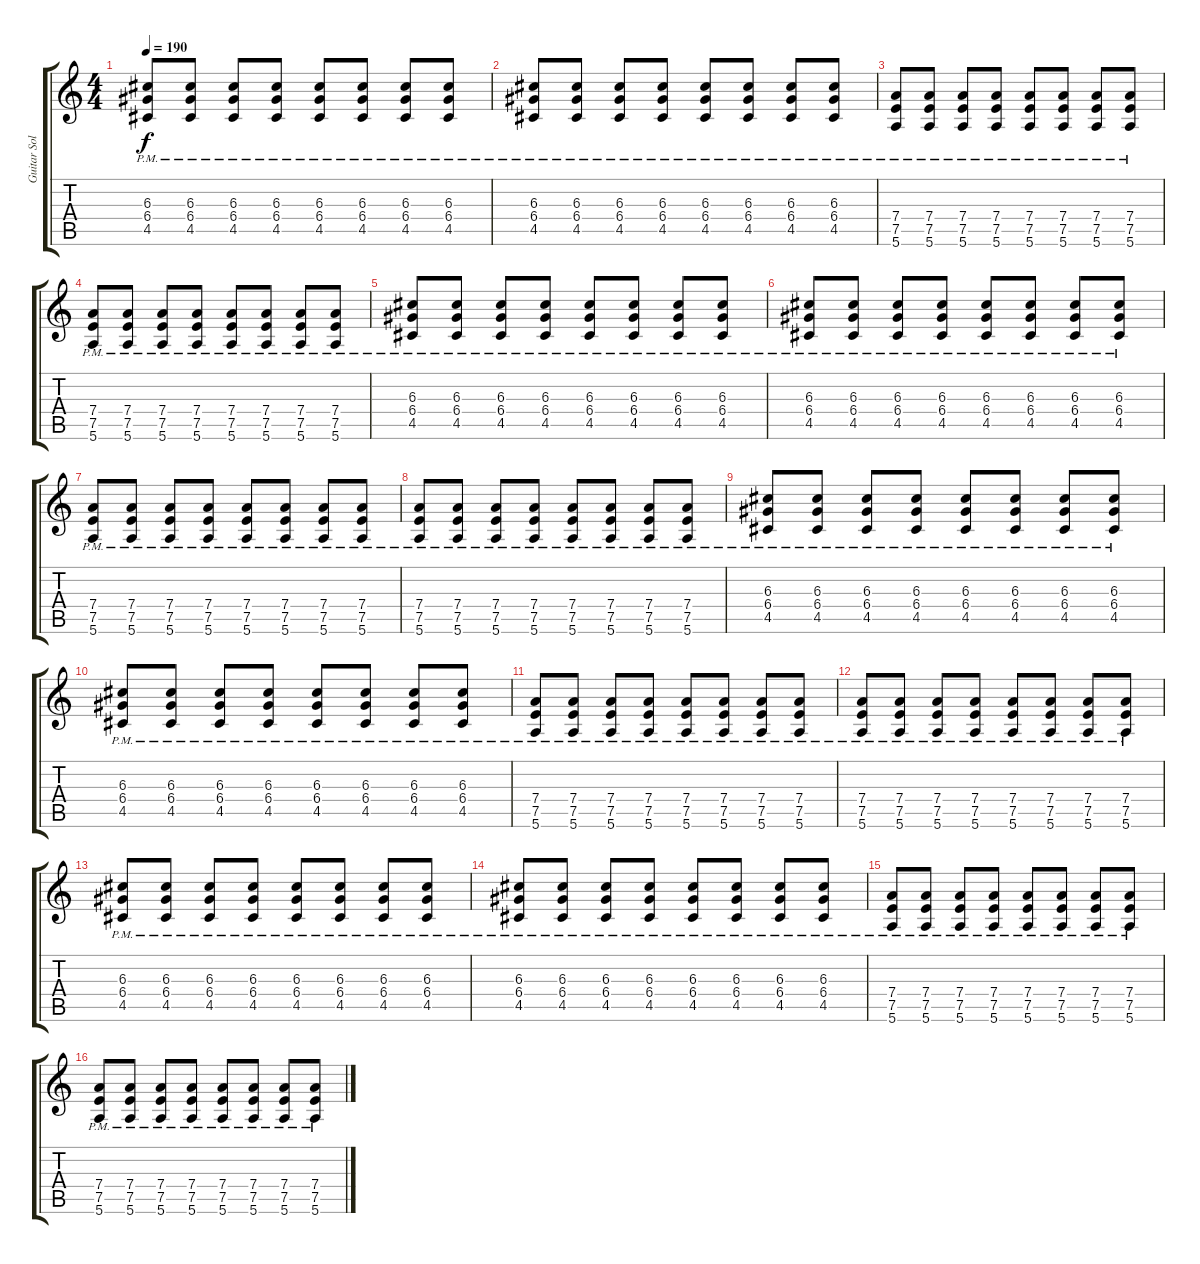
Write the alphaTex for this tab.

\track ("Guitar Solo" "Guitar Sol") {instrument overdrivenguitar}
\staff {score tabs}
\tuning (E4 B3 G3 D3 A2 E2) {hide}
\ts (4 4)
\tempo 190
\clef g2
\ks c
(6.3{pm} 6.4{pm} 4.5{pm}).8{dy f} (6.3{pm} 6.4{pm} 4.5{pm}).8 (6.3{pm} 6.4{pm} 4.5{pm}).8 (6.3{pm} 6.4{pm} 4.5{pm}).8 (6.3{pm} 6.4{pm} 4.5{pm}).8 (6.3{pm} 6.4{pm} 4.5{pm}).8 (6.3{pm} 6.4{pm} 4.5{pm}).8 (6.3{pm} 6.4{pm} 4.5{pm}).8 |
(6.3{pm} 6.4{pm} 4.5{pm}).8 (6.3{pm} 6.4{pm} 4.5{pm}).8 (6.3{pm} 6.4{pm} 4.5{pm}).8 (6.3{pm} 6.4{pm} 4.5{pm}).8 (6.3{pm} 6.4{pm} 4.5{pm}).8 (6.3{pm} 6.4{pm} 4.5{pm}).8 (6.3{pm} 6.4{pm} 4.5{pm}).8 (6.3{pm} 6.4{pm} 4.5{pm}).8 |
(7.4{pm} 7.5{pm} 5.6{pm}).8 (7.4{pm} 7.5{pm} 5.6{pm}).8 (7.4{pm} 7.5{pm} 5.6{pm}).8 (7.4{pm} 7.5{pm} 5.6{pm}).8 (7.4{pm} 7.5{pm} 5.6{pm}).8 (7.4{pm} 7.5{pm} 5.6{pm}).8 (7.4{pm} 7.5{pm} 5.6{pm}).8 (7.4{pm} 7.5{pm} 5.6{pm}).8 |
(7.4{pm} 7.5{pm} 5.6{pm}).8 (7.4{pm} 7.5{pm} 5.6{pm}).8 (7.4{pm} 7.5{pm} 5.6{pm}).8 (7.4{pm} 7.5{pm} 5.6{pm}).8 (7.4{pm} 7.5{pm} 5.6{pm}).8 (7.4{pm} 7.5{pm} 5.6{pm}).8 (7.4{pm} 7.5{pm} 5.6{pm}).8 (7.4{pm} 7.5{pm} 5.6{pm}).8 |
(6.3{pm} 6.4{pm} 4.5{pm}).8 (6.3{pm} 6.4{pm} 4.5{pm}).8 (6.3{pm} 6.4{pm} 4.5{pm}).8 (6.3{pm} 6.4{pm} 4.5{pm}).8 (6.3{pm} 6.4{pm} 4.5{pm}).8 (6.3{pm} 6.4{pm} 4.5{pm}).8 (6.3{pm} 6.4{pm} 4.5{pm}).8 (6.3{pm} 6.4{pm} 4.5{pm}).8 |
(6.3{pm} 6.4{pm} 4.5{pm}).8 (6.3{pm} 6.4{pm} 4.5{pm}).8 (6.3{pm} 6.4{pm} 4.5{pm}).8 (6.3{pm} 6.4{pm} 4.5{pm}).8 (6.3{pm} 6.4{pm} 4.5{pm}).8 (6.3{pm} 6.4{pm} 4.5{pm}).8 (6.3{pm} 6.4{pm} 4.5{pm}).8 (6.3{pm} 6.4{pm} 4.5{pm}).8 |
(7.4{pm} 7.5{pm} 5.6{pm}).8 (7.4{pm} 7.5{pm} 5.6{pm}).8 (7.4{pm} 7.5{pm} 5.6{pm}).8 (7.4{pm} 7.5{pm} 5.6{pm}).8 (7.4{pm} 7.5{pm} 5.6{pm}).8 (7.4{pm} 7.5{pm} 5.6{pm}).8 (7.4{pm} 7.5{pm} 5.6{pm}).8 (7.4{pm} 7.5{pm} 5.6{pm}).8 |
(7.4{pm} 7.5{pm} 5.6{pm}).8 (7.4{pm} 7.5{pm} 5.6{pm}).8 (7.4{pm} 7.5{pm} 5.6{pm}).8 (7.4{pm} 7.5{pm} 5.6{pm}).8 (7.4{pm} 7.5{pm} 5.6{pm}).8 (7.4{pm} 7.5{pm} 5.6{pm}).8 (7.4{pm} 7.5{pm} 5.6{pm}).8 (7.4{pm} 7.5{pm} 5.6{pm}).8 |
(6.3{pm} 6.4{pm} 4.5{pm}).8 (6.3{pm} 6.4{pm} 4.5{pm}).8 (6.3{pm} 6.4{pm} 4.5{pm}).8 (6.3{pm} 6.4{pm} 4.5{pm}).8 (6.3{pm} 6.4{pm} 4.5{pm}).8 (6.3{pm} 6.4{pm} 4.5{pm}).8 (6.3{pm} 6.4{pm} 4.5{pm}).8 (6.3{pm} 6.4{pm} 4.5{pm}).8 |
(6.3{pm} 6.4{pm} 4.5{pm}).8 (6.3{pm} 6.4{pm} 4.5{pm}).8 (6.3{pm} 6.4{pm} 4.5{pm}).8 (6.3{pm} 6.4{pm} 4.5{pm}).8 (6.3{pm} 6.4{pm} 4.5{pm}).8 (6.3{pm} 6.4{pm} 4.5{pm}).8 (6.3{pm} 6.4{pm} 4.5{pm}).8 (6.3{pm} 6.4{pm} 4.5{pm}).8 |
(7.4{pm} 7.5{pm} 5.6{pm}).8 (7.4{pm} 7.5{pm} 5.6{pm}).8 (7.4{pm} 7.5{pm} 5.6{pm}).8 (7.4{pm} 7.5{pm} 5.6{pm}).8 (7.4{pm} 7.5{pm} 5.6{pm}).8 (7.4{pm} 7.5{pm} 5.6{pm}).8 (7.4{pm} 7.5{pm} 5.6{pm}).8 (7.4{pm} 7.5{pm} 5.6{pm}).8 |
(7.4{pm} 7.5{pm} 5.6{pm}).8 (7.4{pm} 7.5{pm} 5.6{pm}).8 (7.4{pm} 7.5{pm} 5.6{pm}).8 (7.4{pm} 7.5{pm} 5.6{pm}).8 (7.4{pm} 7.5{pm} 5.6{pm}).8 (7.4{pm} 7.5{pm} 5.6{pm}).8 (7.4{pm} 7.5{pm} 5.6{pm}).8 (7.4{pm} 7.5{pm} 5.6{pm}).8 |
(6.3{pm} 6.4{pm} 4.5{pm}).8 (6.3{pm} 6.4{pm} 4.5{pm}).8 (6.3{pm} 6.4{pm} 4.5{pm}).8 (6.3{pm} 6.4{pm} 4.5{pm}).8 (6.3{pm} 6.4{pm} 4.5{pm}).8 (6.3{pm} 6.4{pm} 4.5{pm}).8 (6.3{pm} 6.4{pm} 4.5{pm}).8 (6.3{pm} 6.4{pm} 4.5{pm}).8 |
(6.3{pm} 6.4{pm} 4.5{pm}).8 (6.3{pm} 6.4{pm} 4.5{pm}).8 (6.3{pm} 6.4{pm} 4.5{pm}).8 (6.3{pm} 6.4{pm} 4.5{pm}).8 (6.3{pm} 6.4{pm} 4.5{pm}).8 (6.3{pm} 6.4{pm} 4.5{pm}).8 (6.3{pm} 6.4{pm} 4.5{pm}).8 (6.3{pm} 6.4{pm} 4.5{pm}).8 |
(7.4{pm} 7.5{pm} 5.6{pm}).8 (7.4{pm} 7.5{pm} 5.6{pm}).8 (7.4{pm} 7.5{pm} 5.6{pm}).8 (7.4{pm} 7.5{pm} 5.6{pm}).8 (7.4{pm} 7.5{pm} 5.6{pm}).8 (7.4{pm} 7.5{pm} 5.6{pm}).8 (7.4{pm} 7.5{pm} 5.6{pm}).8 (7.4{pm} 7.5{pm} 5.6{pm}).8 |
(7.4{pm} 7.5{pm} 5.6{pm}).8 (7.4{pm} 7.5{pm} 5.6{pm}).8 (7.4{pm} 7.5{pm} 5.6{pm}).8 (7.4{pm} 7.5{pm} 5.6{pm}).8 (7.4{pm} 7.5{pm} 5.6{pm}).8 (7.4{pm} 7.5{pm} 5.6{pm}).8 (7.4{pm} 7.5{pm} 5.6{pm}).8 (7.4{pm} 7.5{pm} 5.6{pm}).8
